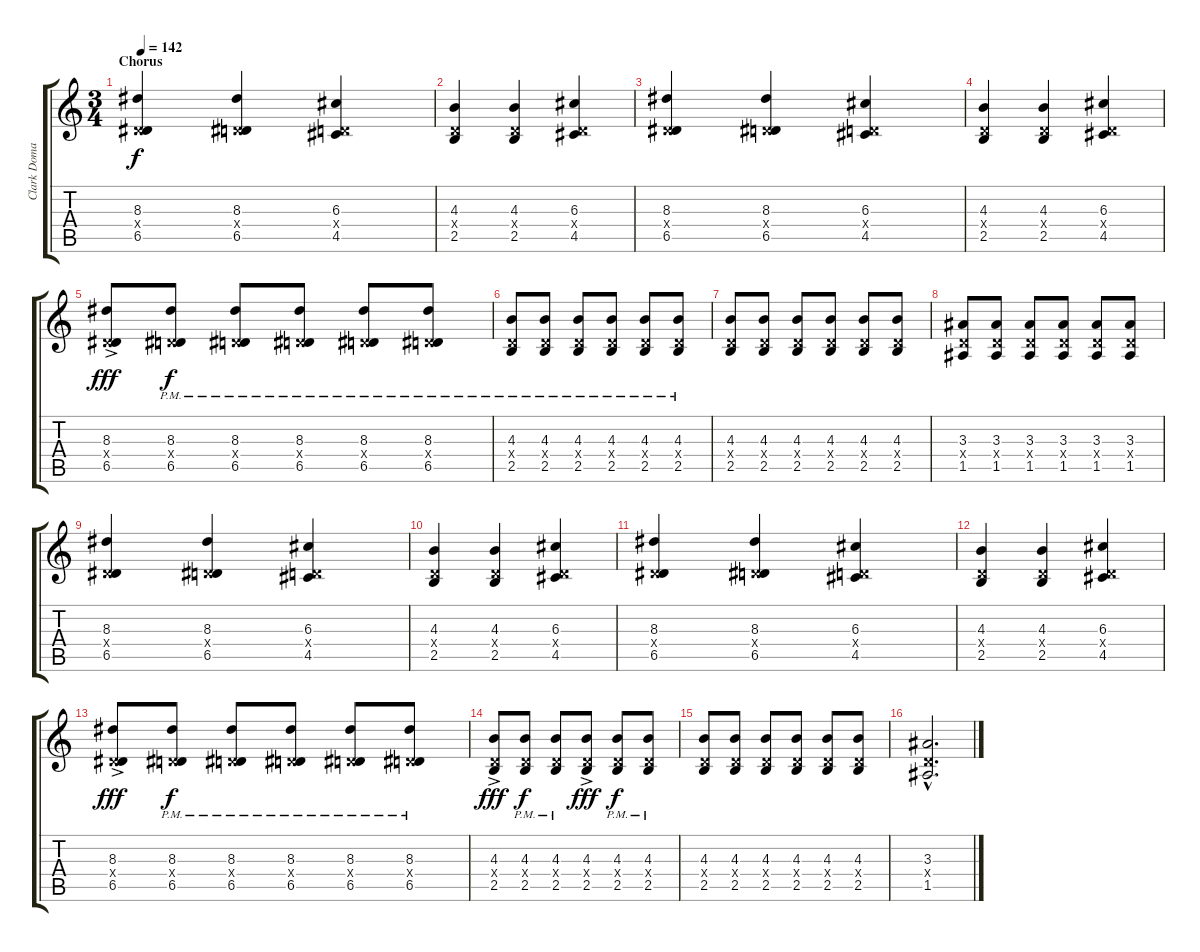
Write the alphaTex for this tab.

\track ("Clark Domae" "Clark Doma") {instrument electricguitarclean}
\staff {score tabs}
\tuning (E4 B3 G3 D3 A2 E2) {hide}
\ts (3 4)
\section ("" "Chorus")
\tempo 142
\clef g2
\ks c
(8.3 0.4{x} 6.5).4{dy f} (8.3 0.4{x} 6.5).4 (6.3 0.4{x} 4.5).4 |
(4.3 0.4{x} 2.5).4 (4.3 0.4{x} 2.5).4 (6.3 0.4{x} 4.5).4 |
(8.3 0.4{x} 6.5).4 (8.3 0.4{x} 6.5).4 (6.3 0.4{x} 4.5).4 |
(4.3 0.4{x} 2.5).4 (4.3 0.4{x} 2.5).4 (6.3 0.4{x} 4.5).4 |
(8.3 0.4{x} 6.5{ac}).8{dy fff} (8.3{pm} 0.4{x} 6.5{pm}).8{dy f} (8.3{pm} 0.4{x} 6.5{pm}).8 (8.3{pm} 0.4{x} 6.5{pm}).8 (8.3{pm} 0.4{x} 6.5{pm}).8 (8.3{pm} 0.4{x} 6.5{pm}).8 |
(4.3{pm} 0.4{x} 2.5{pm}).8 (4.3{pm} 0.4{x} 2.5{pm}).8 (4.3{pm} 0.4{x} 2.5{pm}).8 (4.3{pm} 0.4{x} 2.5{pm}).8 (4.3{pm} 0.4{x} 2.5{pm}).8 (4.3{pm} 0.4{x} 2.5{pm}).8 |
(4.3 0.4{x} 2.5).8 (4.3 0.4{x} 2.5).8 (4.3 0.4{x} 2.5).8 (4.3 0.4{x} 2.5).8 (4.3 0.4{x} 2.5).8 (4.3 0.4{x} 2.5).8 |
(3.3 0.4{x} 1.5).8 (3.3 0.4{x} 1.5).8 (3.3 0.4{x} 1.5).8 (3.3 0.4{x} 1.5).8 (3.3 0.4{x} 1.5).8 (3.3 0.4{x} 1.5).8 |
(8.3 0.4{x} 6.5).4 (8.3 0.4{x} 6.5).4 (6.3 0.4{x} 4.5).4 |
(4.3 0.4{x} 2.5).4 (4.3 0.4{x} 2.5).4 (6.3 0.4{x} 4.5).4 |
(8.3 0.4{x} 6.5).4 (8.3 0.4{x} 6.5).4 (6.3 0.4{x} 4.5).4 |
(4.3 0.4{x} 2.5).4 (4.3 0.4{x} 2.5).4 (6.3 0.4{x} 4.5).4 |
(8.3 0.4{x} 6.5{ac}).8{dy fff} (8.3{pm} 0.4{x} 6.5{pm}).8{dy f} (8.3{pm} 0.4{x} 6.5{pm}).8 (8.3{pm} 0.4{x} 6.5{pm}).8 (8.3{pm} 0.4{x} 6.5{pm}).8 (8.3{pm} 0.4{x} 6.5{pm}).8 |
(4.3{ac} 0.4{x} 2.5{ac}).8{dy fff} (4.3{pm} 0.4{x} 2.5{pm}).8{dy f} (4.3{pm} 0.4{x} 2.5{pm}).8 (4.3{ac} 0.4{x} 2.5{ac}).8{dy fff} (4.3{pm} 0.4{x} 2.5{pm}).8{dy f} (4.3{pm} 0.4{x} 2.5{pm}).8 |
(4.3 0.4{x} 2.5).8 (4.3 0.4{x} 2.5).8 (4.3 0.4{x} 2.5).8 (4.3 0.4{x} 2.5).8 (4.3 0.4{x} 2.5).8 (4.3 0.4{x} 2.5).8 |
(3.3{hac} 0.4{hac x} 1.5{hac}).2{d}
